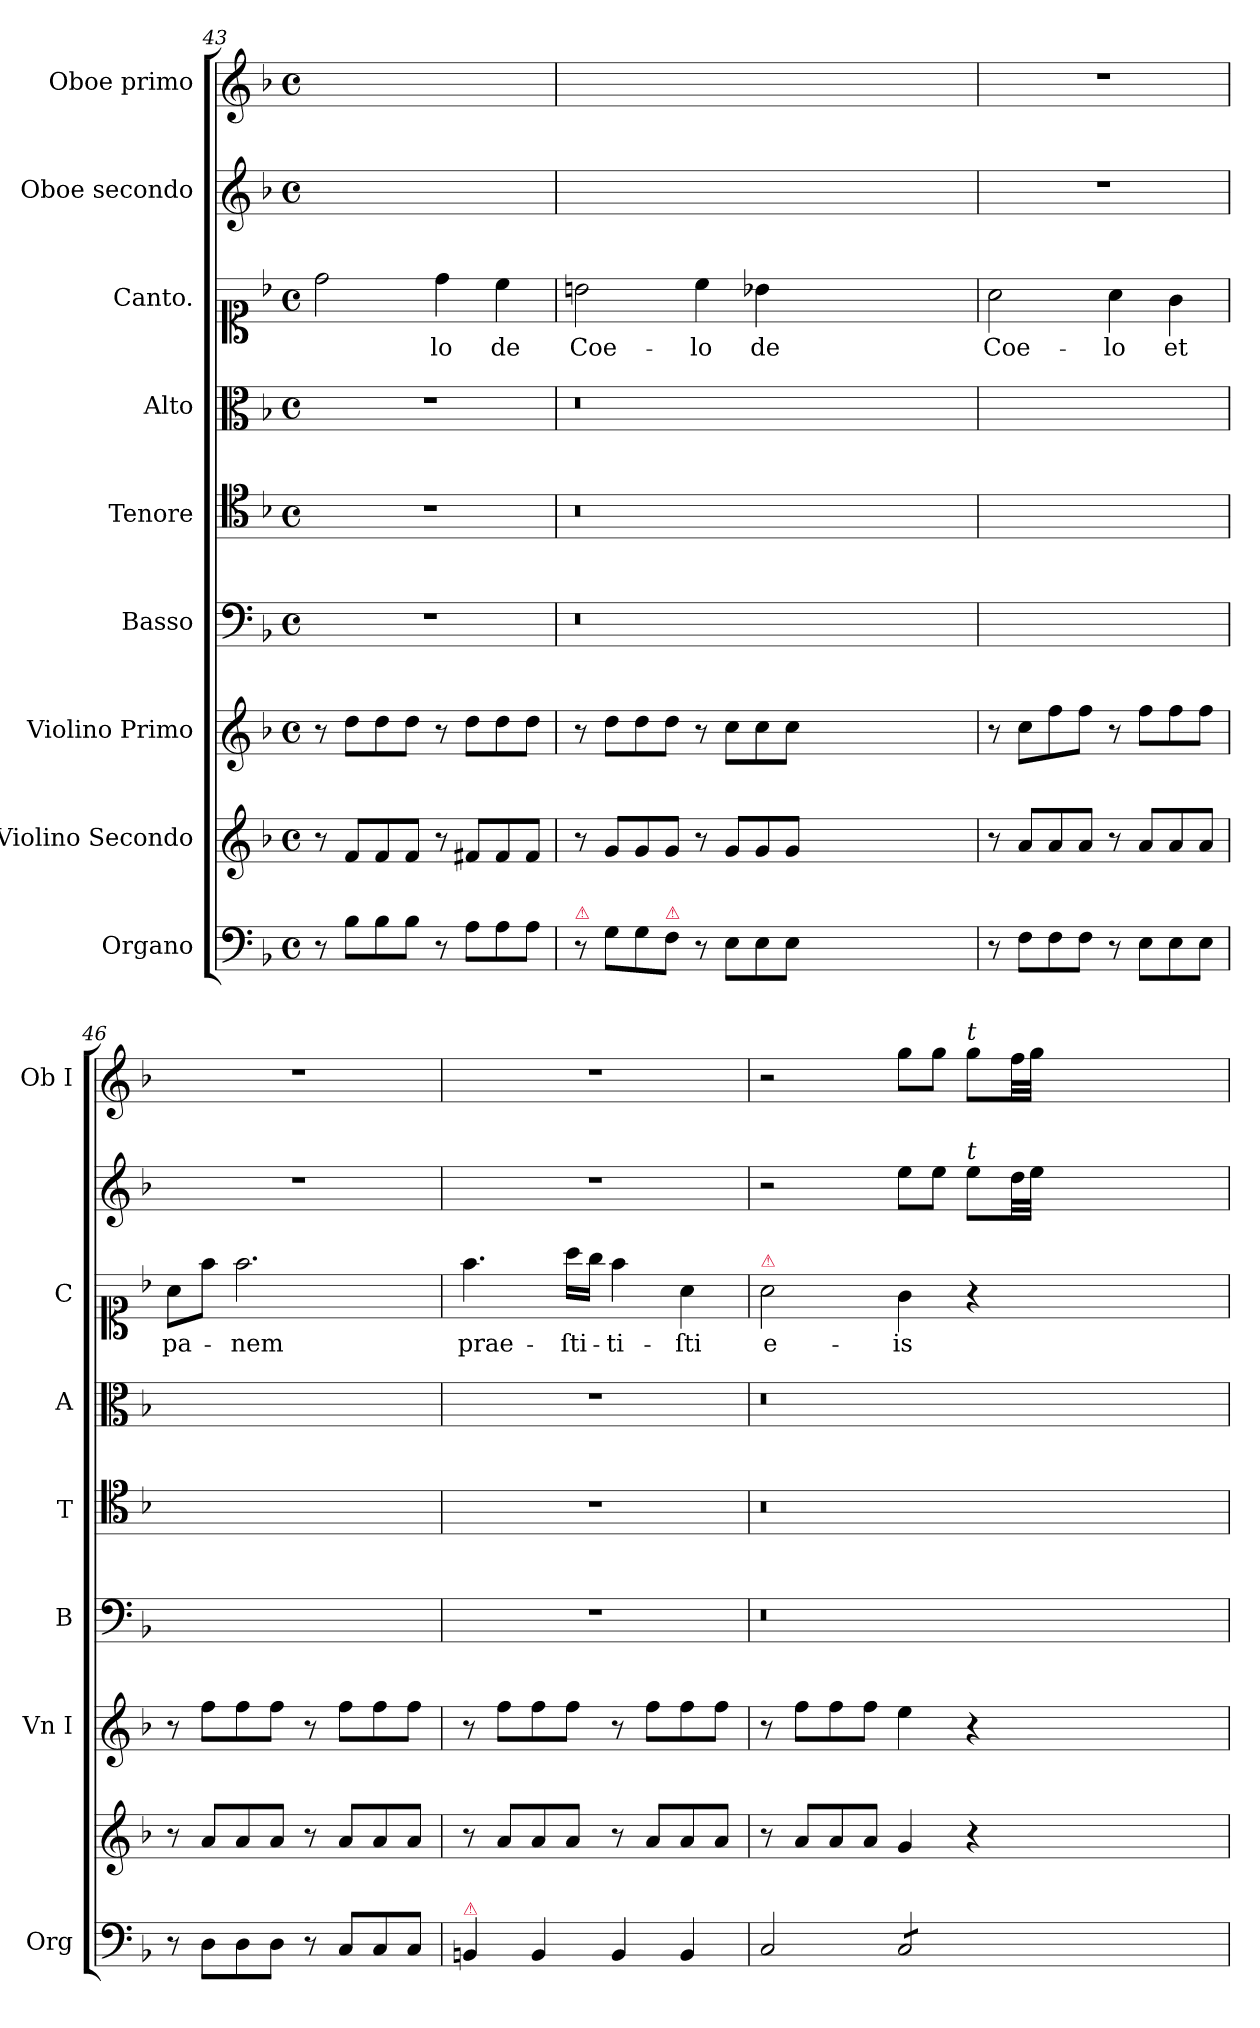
**kern	**kern	**kern	**kern	**kern	**kern	**kern	**text	**kern	**kern
*part9	*part8	*part7	*part6	*part5	*part4	*part3	*part3	*part2	*part1
*staff9	*staff8	*staff7	*staff6	*staff5	*staff4	*staff3	*staff3	*staff2	*staff1
*I"Organo	*I"Violino Secondo	*I"Violino Primo	*I"Basso	*I"Tenore	*I"Alto	*I"Canto.	*	*I"Oboe secondo	*I"Oboe primo
*I'Org	*	*I'Vn I	*I'B	*I'T	*I'A	*I'C	*	*	*I'Ob I
*clefF4	*clefG2	*clefG2	*clefF4	*clefC4	*clefC3	*clefC1	*	*clefG2	*clefG2
*k[b-]	*k[b-]	*k[b-]	*k[b-]	*k[b-]	*k[b-]	*k[b-]	*	*k[b-]	*k[b-]
*F:	*F:	*F:	*F:	*F:	*F:	*F:	*	*F:	*F:
*M4/4	*M4/4	*M4/4	*M4/4	*M4/4	*M4/4	*M4/4	*	*M4/4	*M4/4
*met(c)	*met(c)	*met(c)	*met(c)	*met(c)	*met(c)	*met(c)	*	*met(c)	*met(c)
=43	=43	=43	=43	=43	=43	=43	=43	=43	=43
8r	8r	8r	1r	1r	1r	2dd\	.	1ryy	1ryy
8B-\L	8f/L	8dd\L	.	.	.	.	.	.	.
8B-\	8f/	8dd\	.	.	.	.	.	.	.
8B-\J	8f/J	8dd\J	.	.	.	.	.	.	.
8r	8r	8r	.	.	.	4dd\	-lo	.	.
8A\L	8f#X/L	8dd\L	.	.	.	.	.	.	.
8A\	8f#/	8dd\	.	.	.	4cc\	de	.	.
8A\J	8f#/J	8dd\J	.	.	.	.	.	.	.
=44	=44	=44	=44	=44	=44	=44	=44	=44	=44
!LO:TX:a:color=crimson:t=⚠	!	!	!	!	!	!	!	!	!
8r	8r	8r	0.r	0.r	0.r	2bn\	Coe-	0.ryy	0.ryy
8G\L	8g/L	8dd\L	.	.	.	.	.	.	.
8G\	8g/	8dd\	.	.	.	.	.	.	.
!LO:TX:a:color=crimson:t=⚠	!	!	!	!	!	!	!	!	!
8F\J	8g/J	8dd\J	.	.	.	.	.	.	.
8r	8r	8r	.	.	.	4cc\	-lo	.	.
8E\L	8g/L	8cc\L	.	.	.	.	.	.	.
8E\	8g/	8cc\	.	.	.	4b-X\	de	.	.
8E\J	8g/J	8cc\J	.	.	.	.	.	.	.
0ryy	0ryy	0ryy	.	.	.	0ryy	.	.	.
=45	=45	=45	=45	=45	=45	=45	=45	=45	=45
8r	8r	8r	1ryy	1ryy	1ryy	2a\	Coe-	1r	1r
8F\L	8a/L	8cc\L	.	.	.	.	.	.	.
8F\	8a/	8ff\	.	.	.	.	.	.	.
8F\J	8a/J	8ff\J	.	.	.	.	.	.	.
8r	8r	8r	.	.	.	4a\	-lo	.	.
8E\L	8a/L	8ff\L	.	.	.	.	.	.	.
8E\	8a/	8ff\	.	.	.	4g\	et	.	.
8E\J	8a/J	8ff\J	.	.	.	.	.	.	.
=46	=46	=46	=46	=46	=46	=46	=46	=46	=46
8r	8r	8r	1ryy	1ryy	1ryy	8a\L	pa-	1r	1r
8D\L	8a/L	8ff\L	.	.	.	8ff\J	.	.	.
8D\	8a/	8ff\	.	.	.	2.ff\	-nem	.	.
8D\J	8a/J	8ff\J	.	.	.	.	.	.	.
8r	8r	8r	.	.	.	.	.	.	.
8C/L	8a/L	8ff\L	.	.	.	.	.	.	.
8C/	8a/	8ff\	.	.	.	.	.	.	.
8C/J	8a/J	8ff\J	.	.	.	.	.	.	.
=47	=47	=47	=47	=47	=47	=47	=47	=47	=47
!LO:TX:a:color=crimson:t=⚠	!	!	!	!	!	!	!	!	!
4BBn/	8r	8r	1r	1r	1r	4.ff\	prae-	1r	1r
.	8a/L	8ff\L	.	.	.	.	.	.	.
4BB/	8a/	8ff\	.	.	.	.	.	.	.
.	8a/J	8ff\J	.	.	.	16aa\LL	-ſti-	.	.
.	.	.	.	.	.	16gg\JJ	.	.	.
4BB/	8r	8r	.	.	.	4ff\	-ti-	.	.
.	8a/L	8ff\L	.	.	.	.	.	.	.
4BB/	8a/	8ff\	.	.	.	4a\	-ſti	.	.
.	8a/J	8ff\J	.	.	.	.	.	.	.
=48	=48	=48	=48	=48	=48	=48	=48	=48	=48
!	!	!	!	!	!	!LO:TX:a:color=crimson:t=⚠	!	!	!
2C/	8r	8r	0.r	0.r	0.r	2a\	e-	2r	2r
.	8a/L	8ff\L	.	.	.	.	.	.	.
.	8a/	8ff\	.	.	.	.	.	.	.
.	8a/J	8ff\J	.	.	.	.	.	.	.
*tremolo	*	*	*	*	*	*	*	*	*
8C/L	4g/	4ee\	.	.	.	4g\	-is	8ee\L	8gg\L
8C/	.	.	.	.	.	.	.	8ee\J	8gg\J
!	!	!	!	!	!	!	!	!	!LO:TX:a:i:t=t
!	!	!	!	!	!	!	!	!LO:TX:a:i:t=t	!
!	!	!	!	!	!	!	!	!LO:N:vis=8	!LO:N:vis=8
8C/	4r	4r	.	.	.	4r	.	8.ee\L	8.gg\L
8C/J	.	.	.	.	.	.	.	.	.
*Xtremolo	*	*	*	*	*	*	*	*	*
.	.	.	.	.	.	.	.	32dd\LL	32ff\LL
.	.	.	.	.	.	.	.	32ee\JJJ	32gg\JJJ
0ryy	0ryy	0ryy	.	.	.	0ryy	.	0ryy	0ryy
=	=	=	=	=	=	=	=	=	=
*-	*-	*-	*-	*-	*-	*-	*-	*-	*-
